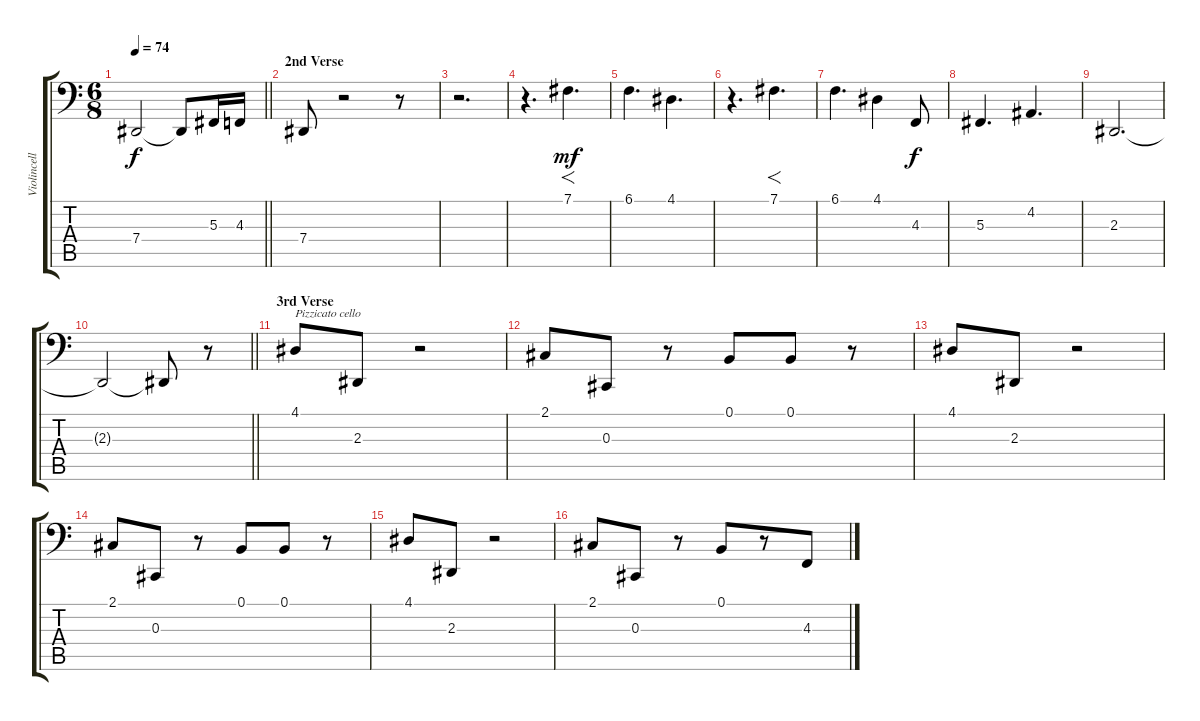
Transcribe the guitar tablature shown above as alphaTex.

\track ("Violincello Section (SF Symphony)" "Violincell") {instrument stringensemble1}
\staff {score tabs}
\tuning (B2 Gb2 Db2 Ab1 Eb1 Bb0) {hide}
\ts (6 8)
\tempo 74
\clef f4
\barLineRight lightlight
\ks c
7.4{t}.2{dy f} 7.4{t}.8 5.3.16 4.3.16 |
\section ("" "2nd Verse")
7.4.8 r.2 r.8 |
r.2{d} |
r.4{d} 7.1.4{f d dy mf} |
6.1.4{d} 4.1.4{d} |
r.4{d} 7.1.4{f d} |
6.1.4{d} 4.1.4 4.3.8{dy f} |
5.3.4{d} 4.2.4{d} |
2.3.2{d} |
\barLineRight lightlight
2.3{t}.2 2.3{t}.8 r.8 |
\section ("" "3rd Verse")
4.1.8{txt "Pizzicato cello" instrument pizzicatostrings} 2.3.8 r.2 |
2.1.8 0.3.8 r.8 0.1.8 0.1.8 r.8 |
4.1.8 2.3.8 r.2 |
2.1.8 0.3.8 r.8 0.1.8 0.1.8 r.8 |
4.1.8 2.3.8 r.2 |
2.1.8 0.3.8 r.8 0.1.8 r.8 4.3.8
